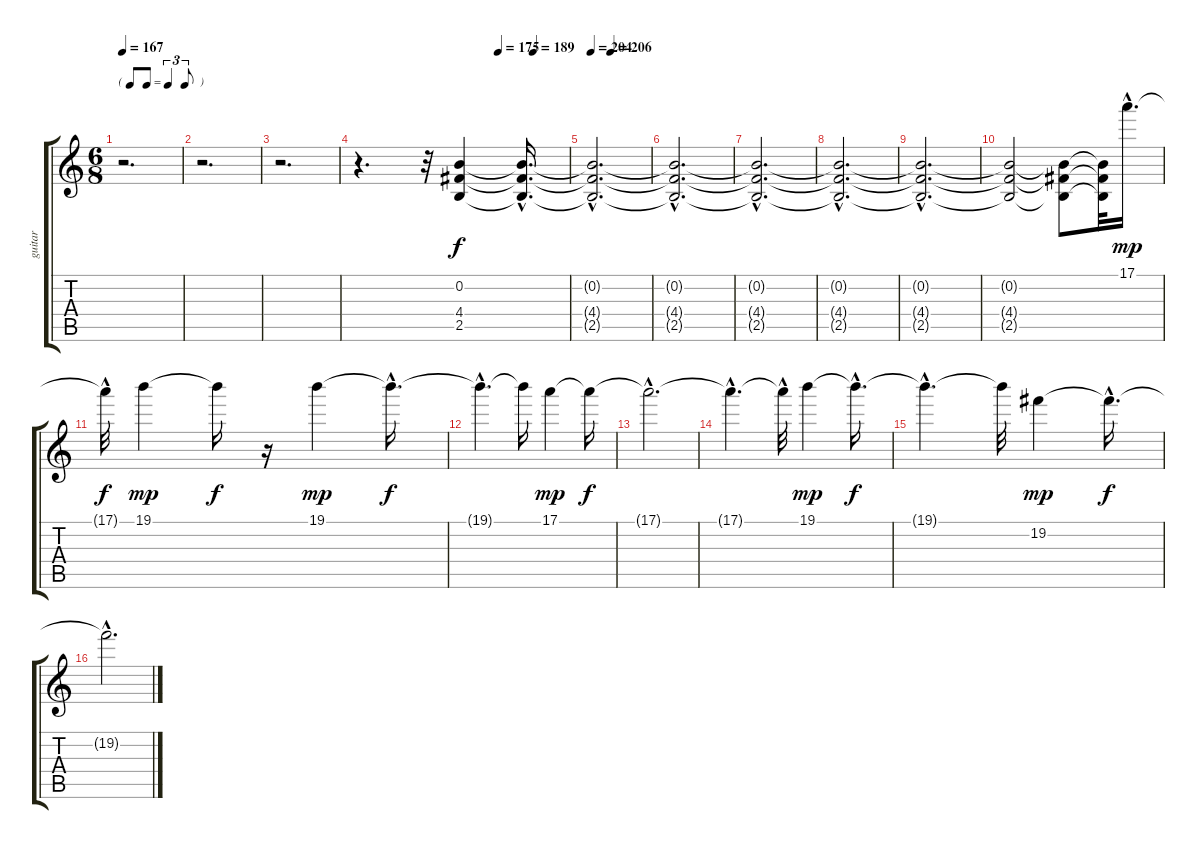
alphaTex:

\track ("guitar" "guitar") {instrument distortionguitar}
\staff {score tabs}
\tuning (E4 B3 G3 D3 A2 E2) {hide}
\ts (6 8)
\tf triplet8th
\tempo 167
\clef g2
\ks c
r.2{d dy f} |
r.2{d} |
r.2{d} |
\tempo (175 0.6666666666666666)
\tempo (189 0.8333333333333334)
r.4{d} r.32 (0.2 4.4 2.5).4{volume 10} (0.2{hac t} 4.4{hac t} 2.5{hac t}).16{d} |
\tempo 204
\tempo (206 0.3333333333333333)
(0.2{hac t} 4.4{hac t} 2.5{hac t}).2{d} |
(0.2{hac t} 4.4{hac t} 2.5{hac t}).2{d} |
(0.2{hac t} 4.4{hac t} 2.5{hac t}).2{d} |
(0.2{hac t} 4.4{hac t} 2.5{hac t}).2{d} |
(0.2{hac t} 4.4{hac t} 2.5{hac t}).2{d} |
(0.2{t} 4.4{t} 2.5{t}).2 (0.2{t} 4.4{t} 2.5{t}).8 (0.2{t} 4.4{t} 2.5{t}).32 17.1{hac}.16{d dy mp} |
17.1{hac t}.32{dy f} 19.1.4{dy mp} 19.1{t}.16{dy f} r.16 19.1.4{dy mp} 19.1{hac t}.16{d dy f} |
19.1{hac t}.4{d} 19.1{t}.16 17.1.4{dy mp} 17.1{t}.16{dy f} |
17.1{hac t}.2{d} |
17.1{hac t}.4{d} 17.1{hac t}.32 19.1.4{dy mp} 19.1{hac t}.16{d dy f} |
19.1{hac t}.4{d} 19.1{t}.32 19.2.4{dy mp} 19.2{hac t}.16{d dy f} |
19.2{hac t}.2{d}
